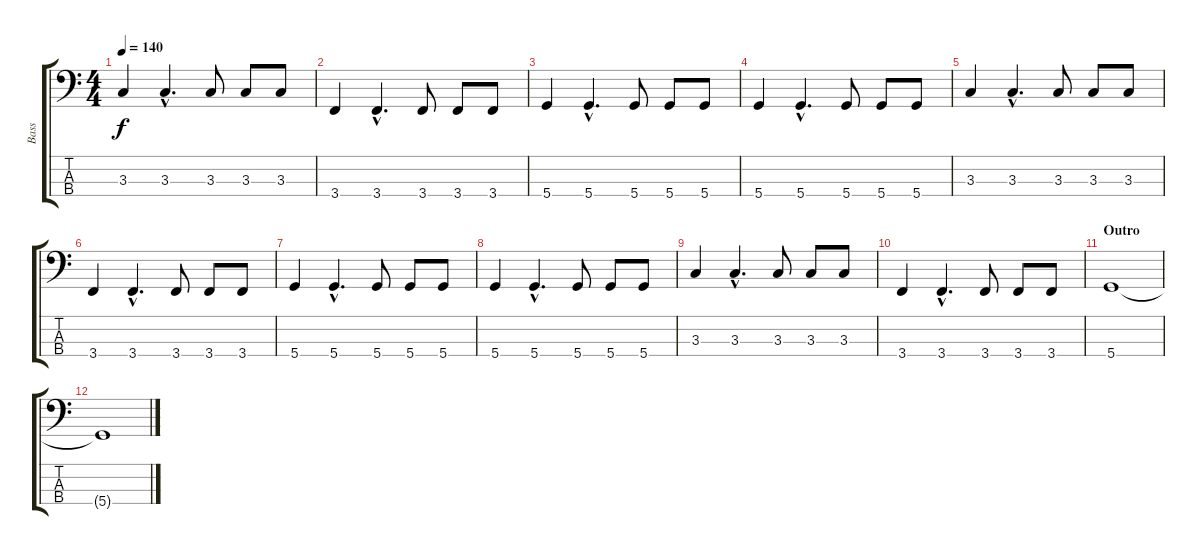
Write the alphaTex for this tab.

\track ("Bass" "Bass") {instrument electricbasspick}
\staff {score tabs}
\tuning (G2 D2 A1 D1) {hide}
\ts (4 4)
\tempo 140
\clef f4
\ks c
3.3.4{dy f} 3.3{hac}.4{d} 3.3.8 3.3.8 3.3.8 |
3.4.4 3.4{hac}.4{d} 3.4.8 3.4.8 3.4.8 |
5.4.4 5.4{hac}.4{d} 5.4.8 5.4.8 5.4.8 |
5.4.4 5.4{hac}.4{d} 5.4.8 5.4.8 5.4.8 |
3.3.4 3.3{hac}.4{d} 3.3.8 3.3.8 3.3.8 |
3.4.4 3.4{hac}.4{d} 3.4.8 3.4.8 3.4.8 |
5.4.4 5.4{hac}.4{d} 5.4.8 5.4.8 5.4.8 |
5.4.4 5.4{hac}.4{d} 5.4.8 5.4.8 5.4.8 |
3.3.4 3.3{hac}.4{d} 3.3.8 3.3.8 3.3.8 |
3.4.4 3.4{hac}.4{d} 3.4.8 3.4.8 3.4.8 |
\section ("" "Outro")
5.4.1 |
5.4{t}.1
